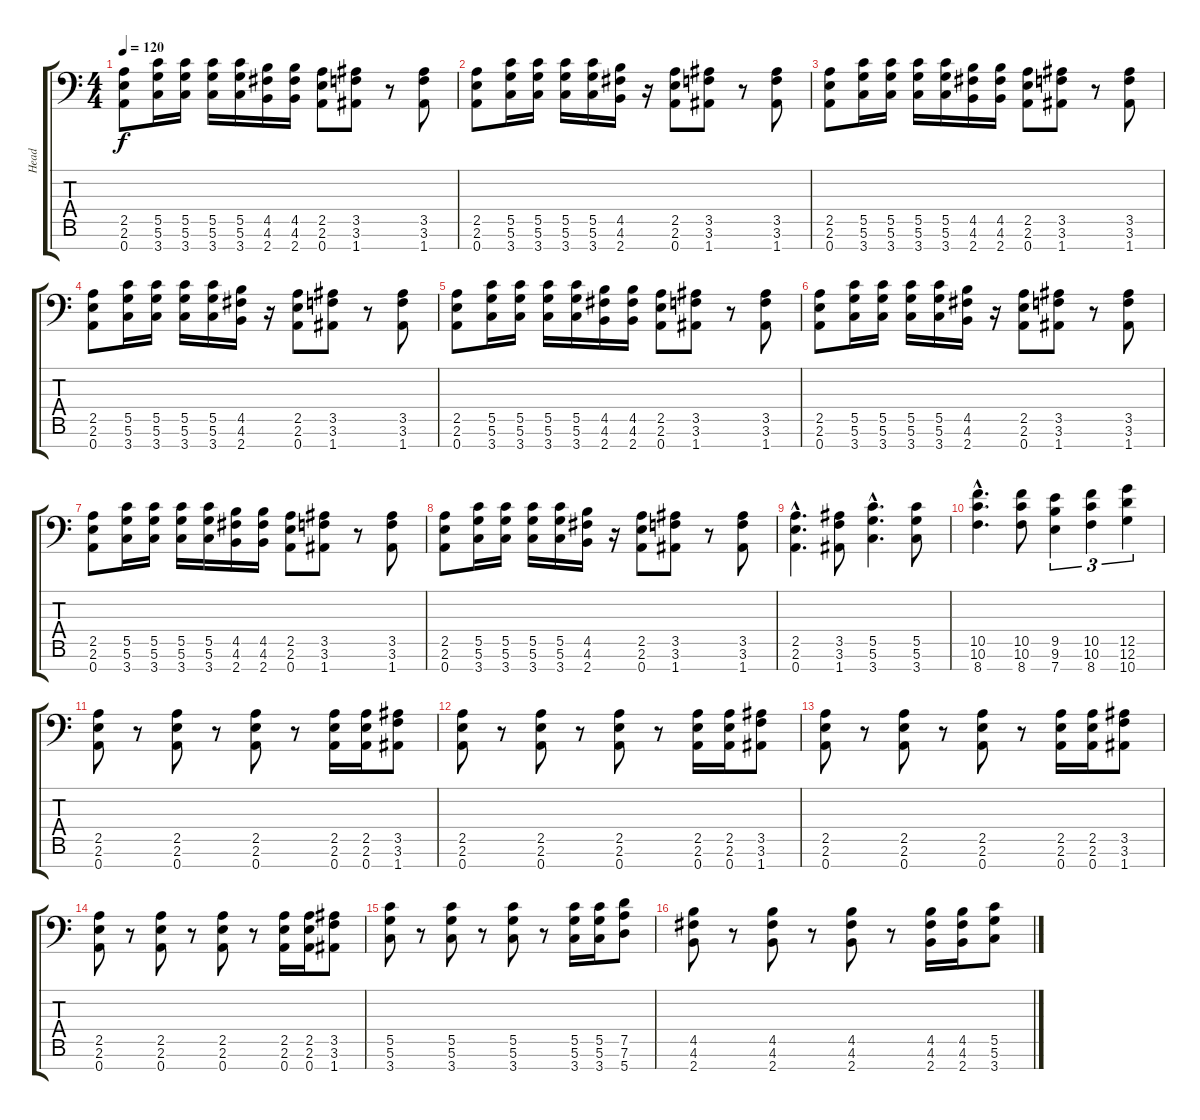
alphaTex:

\track ("Head" "Head") {instrument distortionguitar}
\staff {score tabs}
\tuning (D4 A3 F3 C3 G2 D2 A1) {hide}
\ts (4 4)
\tempo 120
\clef f4
\ks c
(2.5 2.6 0.7).8{dy f} (5.5 5.6 3.7).16 (5.5 5.6 3.7).16 (5.5 5.6 3.7).16 (5.5 5.6 3.7).16 (4.5 4.6 2.7).16 (4.5 4.6 2.7).16 (2.5 2.6 0.7).8 (3.5 3.6 1.7).8 r.8 (3.5 3.6 1.7).8 |
(2.5 2.6 0.7).8 (5.5 5.6 3.7).16 (5.5 5.6 3.7).16 (5.5 5.6 3.7).16 (5.5 5.6 3.7).16 (4.5 4.6 2.7).16 r.16 (2.5 2.6 0.7).8 (3.5 3.6 1.7).8 r.8 (3.5 3.6 1.7).8 |
(2.5 2.6 0.7).8 (5.5 5.6 3.7).16 (5.5 5.6 3.7).16 (5.5 5.6 3.7).16 (5.5 5.6 3.7).16 (4.5 4.6 2.7).16 (4.5 4.6 2.7).16 (2.5 2.6 0.7).8 (3.5 3.6 1.7).8 r.8 (3.5 3.6 1.7).8 |
(2.5 2.6 0.7).8 (5.5 5.6 3.7).16 (5.5 5.6 3.7).16 (5.5 5.6 3.7).16 (5.5 5.6 3.7).16 (4.5 4.6 2.7).16 r.16 (2.5 2.6 0.7).8 (3.5 3.6 1.7).8 r.8 (3.5 3.6 1.7).8 |
(2.5 2.6 0.7).8 (5.5 5.6 3.7).16 (5.5 5.6 3.7).16 (5.5 5.6 3.7).16 (5.5 5.6 3.7).16 (4.5 4.6 2.7).16 (4.5 4.6 2.7).16 (2.5 2.6 0.7).8 (3.5 3.6 1.7).8 r.8 (3.5 3.6 1.7).8 |
(2.5 2.6 0.7).8 (5.5 5.6 3.7).16 (5.5 5.6 3.7).16 (5.5 5.6 3.7).16 (5.5 5.6 3.7).16 (4.5 4.6 2.7).16 r.16 (2.5 2.6 0.7).8 (3.5 3.6 1.7).8 r.8 (3.5 3.6 1.7).8 |
(2.5 2.6 0.7).8 (5.5 5.6 3.7).16 (5.5 5.6 3.7).16 (5.5 5.6 3.7).16 (5.5 5.6 3.7).16 (4.5 4.6 2.7).16 (4.5 4.6 2.7).16 (2.5 2.6 0.7).8 (3.5 3.6 1.7).8 r.8 (3.5 3.6 1.7).8 |
(2.5 2.6 0.7).8 (5.5 5.6 3.7).16 (5.5 5.6 3.7).16 (5.5 5.6 3.7).16 (5.5 5.6 3.7).16 (4.5 4.6 2.7).16 r.16 (2.5 2.6 0.7).8 (3.5 3.6 1.7).8 r.8 (3.5 3.6 1.7).8 |
(2.5{hac} 2.6{hac} 0.7{hac}).4{d} (3.5 3.6 1.7).8 (5.5{hac} 5.6{hac} 3.7{hac}).4{d} (5.5 5.6 3.7).8 |
(10.5{hac} 10.6{hac} 8.7{hac}).4{d} (10.5 10.6 8.7).8 (9.5 9.6 7.7).4{tu (3 2)} (10.5 10.6 8.7).4{tu (3 2)} (12.5 12.6 10.7).4{tu (3 2)} |
(2.5 2.6 0.7).8 r.8 (2.5 2.6 0.7).8 r.8 (2.5 2.6 0.7).8 r.8 (2.5 2.6 0.7).16 (2.5 2.6 0.7).16 (3.5 3.6 1.7).8 |
(2.5 2.6 0.7).8 r.8 (2.5 2.6 0.7).8 r.8 (2.5 2.6 0.7).8 r.8 (2.5 2.6 0.7).16 (2.5 2.6 0.7).16 (3.5 3.6 1.7).8 |
(2.5 2.6 0.7).8 r.8 (2.5 2.6 0.7).8 r.8 (2.5 2.6 0.7).8 r.8 (2.5 2.6 0.7).16 (2.5 2.6 0.7).16 (3.5 3.6 1.7).8 |
(2.5 2.6 0.7).8 r.8 (2.5 2.6 0.7).8 r.8 (2.5 2.6 0.7).8 r.8 (2.5 2.6 0.7).16 (2.5 2.6 0.7).16 (3.5 3.6 1.7).8 |
(5.5 5.6 3.7).8 r.8 (5.5 5.6 3.7).8 r.8 (5.5 5.6 3.7).8 r.8 (5.5 5.6 3.7).16 (5.5 5.6 3.7).16 (7.5 7.6 5.7).8 |
(4.5 4.6 2.7).8 r.8 (4.5 4.6 2.7).8 r.8 (4.5 4.6 2.7).8 r.8 (4.5 4.6 2.7).16 (4.5 4.6 2.7).16 (5.5 5.6 3.7).8
